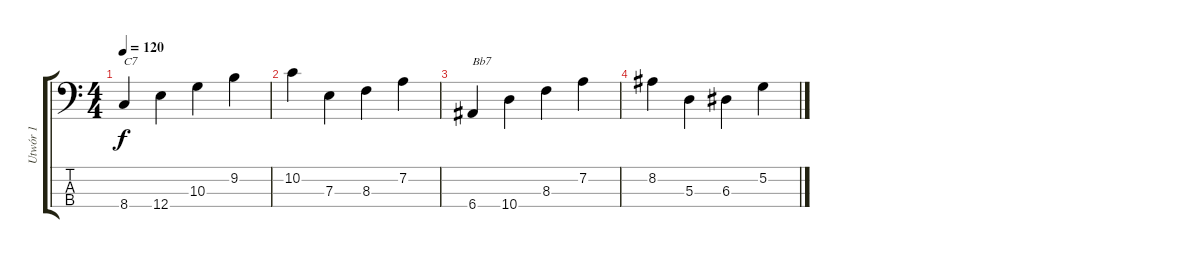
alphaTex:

\track ("Utwór 1" "Utwór 1") {instrument acousticguitarnylon}
\staff {score tabs}
\tuning (G2 D2 A1 E1) {hide}
\ts (4 4)
\tempo 120
\clef f4
\ks c
8.4.4{txt "C7" dy f instrument acousticguitarnylon} 12.4.4 10.3.4 9.2.4 |
10.2.4 7.3.4 8.3.4 7.2.4 |
6.4.4{txt "Bb7"} 10.4.4 8.3.4 7.2.4 |
8.2.4 5.3.4 6.3.4 5.2.4
